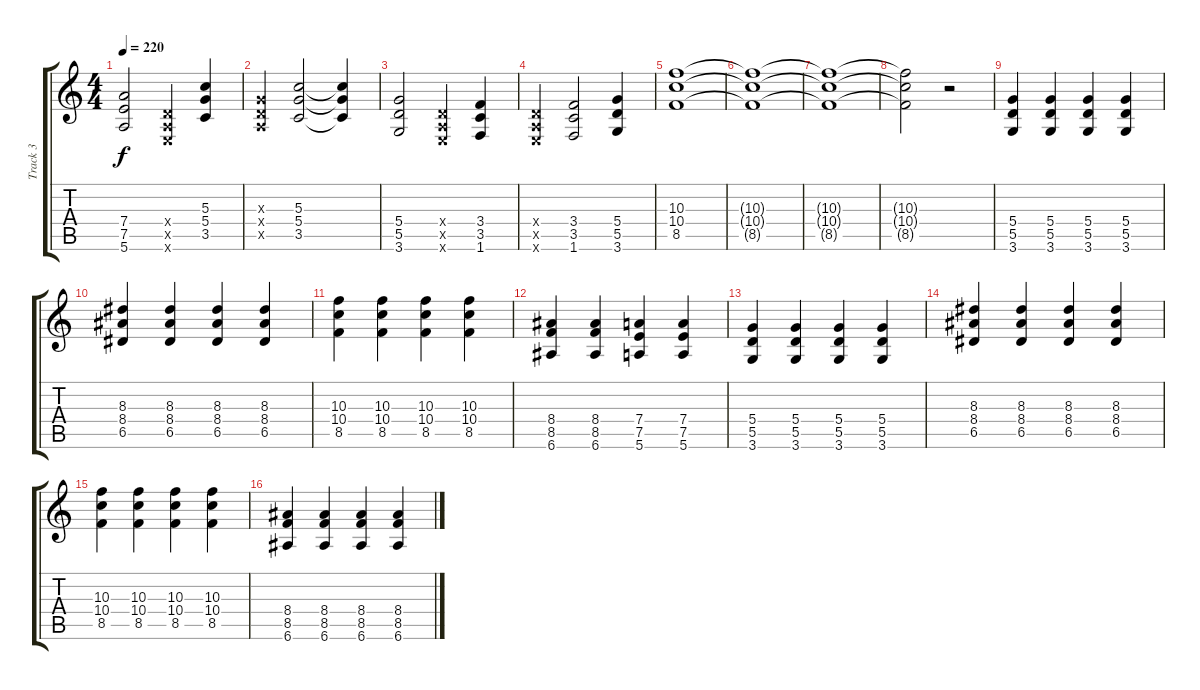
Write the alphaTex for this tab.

\track ("Track 3" "Track 3") {instrument distortionguitar}
\staff {score tabs}
\tuning (E4 B3 G3 D3 A2 E2) {hide}
\ts (4 4)
\tempo 220
\clef g2
\ks c
(7.4 7.5 5.6).2{dy f} (0.4{x} 0.5{x} 0.6{x}).4 (5.3 5.4 3.5).4 |
(0.3{x} 0.4{x} 0.5{x}).4 (5.3 5.4 3.5).2 (5.3{t} 5.4{t} 3.5{t}).4 |
(5.4 5.5 3.6).2 (0.4{x} 0.5{x} 0.6{x}).4 (3.4 3.5 1.6).4 |
(0.4{x} 0.5{x} 0.6{x}).4 (3.4 3.5 1.6).2 (5.4 5.5 3.6).4 |
(10.3 10.4 8.5).1 |
(10.3{t} 10.4{t} 8.5{t}).1 |
(10.3{t} 10.4{t} 8.5{t}).1 |
(10.3{t} 10.4{t} 8.5{t}).2 r.2 |
(5.4 5.5 3.6).4 (5.4 5.5 3.6).4 (5.4 5.5 3.6).4 (5.4 5.5 3.6).4 |
(8.3 8.4 6.5).4 (8.3 8.4 6.5).4 (8.3 8.4 6.5).4 (8.3 8.4 6.5).4 |
(10.3 10.4 8.5).4 (10.3 10.4 8.5).4 (10.3 10.4 8.5).4 (10.3 10.4 8.5).4 |
(8.4 8.5 6.6).4 (8.4 8.5 6.6).4 (7.4 7.5 5.6).4 (7.4 7.5 5.6).4 |
(5.4 5.5 3.6).4 (5.4 5.5 3.6).4 (5.4 5.5 3.6).4 (5.4 5.5 3.6).4 |
(8.3 8.4 6.5).4 (8.3 8.4 6.5).4 (8.3 8.4 6.5).4 (8.3 8.4 6.5).4 |
(10.3 10.4 8.5).4 (10.3 10.4 8.5).4 (10.3 10.4 8.5).4 (10.3 10.4 8.5).4 |
(8.4 8.5 6.6).4 (8.4 8.5 6.6).4 (8.4 8.5 6.6).4 (8.4 8.5 6.6).4
